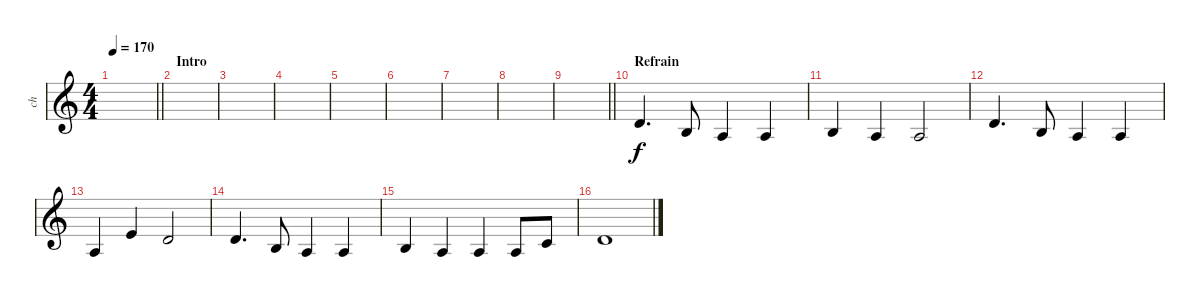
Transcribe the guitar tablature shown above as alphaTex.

\track ("ch" "ch") {instrument lead1square}
\staff {score}
\tuning (E4 B3 G3 D3 A2 E2) {hide}
\ts (4 4)
\tempo 170
\clef g2
\barLineRight lightlight
\ks c
|
\section ("" "Intro")
|
|
|
|
|
|
|
\barLineRight lightlight
|
\section ("" "Refrain")
7.3.4{d} 4.3.8 7.4.4 7.4.4 |
9.4.4 7.4.4 7.4.2 |
7.3.4{d} 4.3.8 7.4.4 7.4.4 |
7.4.4 9.3.4 7.3.2 |
7.3.4{d} 4.3.8 7.4.4 7.4.4 |
9.4.4 7.4.4 7.4.4 7.4.8 10.4.8 |
12.4.1
